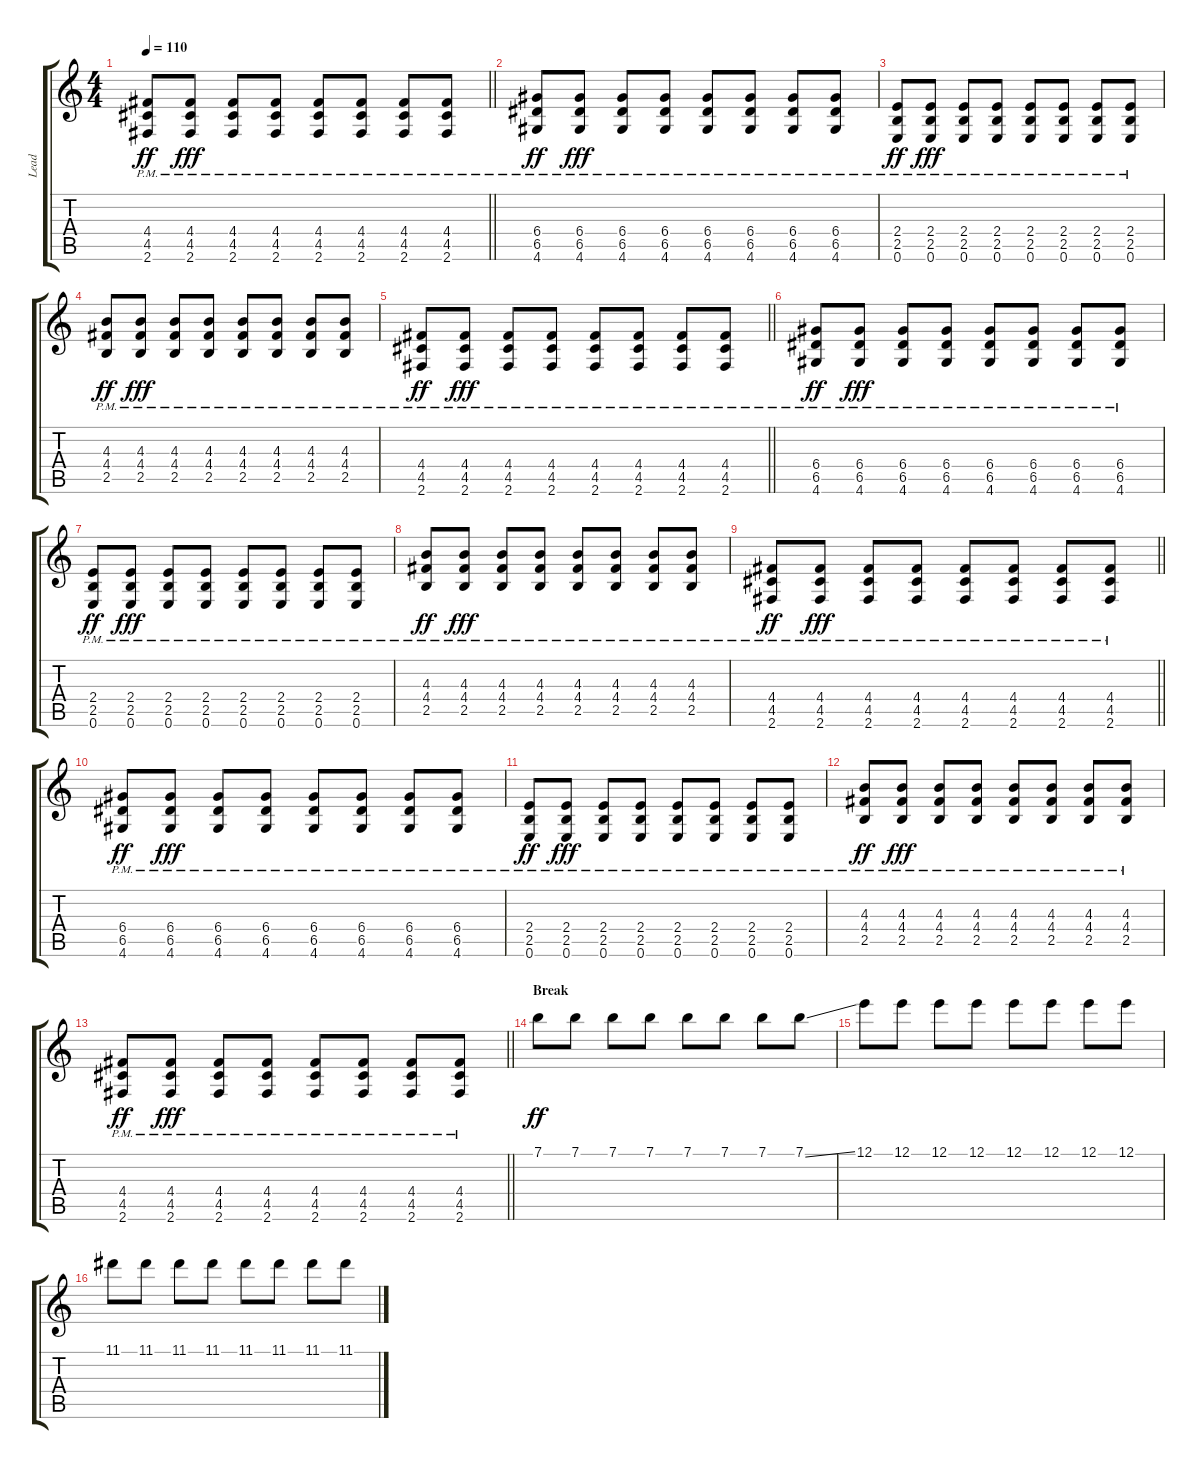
\track ("Lead" "Lead") {instrument overdrivenguitar}
\staff {score tabs}
\tuning (E4 B3 G3 D3 A2 E2) {hide}
\ts (4 4)
\tempo 110
\clef g2
\barLineRight lightlight
\ks c
(4.4{pm} 4.5{pm} 2.6{pm}).8{dy ff} (4.4{pm} 4.5{pm} 2.6{pm}).8{dy fff} (4.4{pm} 4.5{pm} 2.6{pm}).8 (4.4{pm} 4.5{pm} 2.6{pm}).8 (4.4{pm} 4.5{pm} 2.6{pm}).8 (4.4{pm} 4.5{pm} 2.6{pm}).8 (4.4{pm} 4.5{pm} 2.6{pm}).8 (4.4{pm} 4.5{pm} 2.6{pm}).8 |
(6.4{pm} 6.5{pm} 4.6{pm}).8{dy ff} (6.4{pm} 6.5{pm} 4.6{pm}).8{dy fff} (6.4{pm} 6.5{pm} 4.6{pm}).8 (6.4{pm} 6.5{pm} 4.6{pm}).8 (6.4{pm} 6.5{pm} 4.6{pm}).8 (6.4{pm} 6.5{pm} 4.6{pm}).8 (6.4{pm} 6.5{pm} 4.6{pm}).8 (6.4{pm} 6.5{pm} 4.6{pm}).8 |
(2.4{pm} 2.5{pm} 0.6{pm}).8{dy ff} (2.4{pm} 2.5{pm} 0.6{pm}).8{dy fff} (2.4{pm} 2.5{pm} 0.6{pm}).8 (2.4{pm} 2.5{pm} 0.6{pm}).8 (2.4{pm} 2.5{pm} 0.6{pm}).8 (2.4{pm} 2.5{pm} 0.6{pm}).8 (2.4{pm} 2.5{pm} 0.6{pm}).8 (2.4{pm} 2.5{pm} 0.6{pm}).8 |
(4.3{pm} 4.4{pm} 2.5{pm}).8{dy ff} (4.3{pm} 4.4{pm} 2.5{pm}).8{dy fff} (4.3{pm} 4.4{pm} 2.5{pm}).8 (4.3{pm} 4.4{pm} 2.5{pm}).8 (4.3{pm} 4.4{pm} 2.5{pm}).8 (4.3{pm} 4.4{pm} 2.5{pm}).8 (4.3{pm} 4.4{pm} 2.5{pm}).8 (4.3{pm} 4.4{pm} 2.5{pm}).8 |
\barLineRight lightlight
(4.4{pm} 4.5{pm} 2.6{pm}).8{dy ff} (4.4{pm} 4.5{pm} 2.6{pm}).8{dy fff} (4.4{pm} 4.5{pm} 2.6{pm}).8 (4.4{pm} 4.5{pm} 2.6{pm}).8 (4.4{pm} 4.5{pm} 2.6{pm}).8 (4.4{pm} 4.5{pm} 2.6{pm}).8 (4.4{pm} 4.5{pm} 2.6{pm}).8 (4.4{pm} 4.5{pm} 2.6{pm}).8 |
(6.4{pm} 6.5{pm} 4.6{pm}).8{dy ff} (6.4{pm} 6.5{pm} 4.6{pm}).8{dy fff} (6.4{pm} 6.5{pm} 4.6{pm}).8 (6.4{pm} 6.5{pm} 4.6{pm}).8 (6.4{pm} 6.5{pm} 4.6{pm}).8 (6.4{pm} 6.5{pm} 4.6{pm}).8 (6.4{pm} 6.5{pm} 4.6{pm}).8 (6.4{pm} 6.5{pm} 4.6{pm}).8 |
(2.4{pm} 2.5{pm} 0.6{pm}).8{dy ff} (2.4{pm} 2.5{pm} 0.6{pm}).8{dy fff} (2.4{pm} 2.5{pm} 0.6{pm}).8 (2.4{pm} 2.5{pm} 0.6{pm}).8 (2.4{pm} 2.5{pm} 0.6{pm}).8 (2.4{pm} 2.5{pm} 0.6{pm}).8 (2.4{pm} 2.5{pm} 0.6{pm}).8 (2.4{pm} 2.5{pm} 0.6{pm}).8 |
(4.3{pm} 4.4{pm} 2.5{pm}).8{dy ff} (4.3{pm} 4.4{pm} 2.5{pm}).8{dy fff} (4.3{pm} 4.4{pm} 2.5{pm}).8 (4.3{pm} 4.4{pm} 2.5{pm}).8 (4.3{pm} 4.4{pm} 2.5{pm}).8 (4.3{pm} 4.4{pm} 2.5{pm}).8 (4.3{pm} 4.4{pm} 2.5{pm}).8 (4.3{pm} 4.4{pm} 2.5{pm}).8 |
\barLineRight lightlight
(4.4{pm} 4.5{pm} 2.6{pm}).8{dy ff} (4.4{pm} 4.5{pm} 2.6{pm}).8{dy fff} (4.4{pm} 4.5{pm} 2.6{pm}).8 (4.4{pm} 4.5{pm} 2.6{pm}).8 (4.4{pm} 4.5{pm} 2.6{pm}).8 (4.4{pm} 4.5{pm} 2.6{pm}).8 (4.4{pm} 4.5{pm} 2.6{pm}).8 (4.4{pm} 4.5{pm} 2.6{pm}).8 |
(6.4{pm} 6.5{pm} 4.6{pm}).8{dy ff} (6.4{pm} 6.5{pm} 4.6{pm}).8{dy fff} (6.4{pm} 6.5{pm} 4.6{pm}).8 (6.4{pm} 6.5{pm} 4.6{pm}).8 (6.4{pm} 6.5{pm} 4.6{pm}).8 (6.4{pm} 6.5{pm} 4.6{pm}).8 (6.4{pm} 6.5{pm} 4.6{pm}).8 (6.4{pm} 6.5{pm} 4.6{pm}).8 |
(2.4{pm} 2.5{pm} 0.6{pm}).8{dy ff} (2.4{pm} 2.5{pm} 0.6{pm}).8{dy fff} (2.4{pm} 2.5{pm} 0.6{pm}).8 (2.4{pm} 2.5{pm} 0.6{pm}).8 (2.4{pm} 2.5{pm} 0.6{pm}).8 (2.4{pm} 2.5{pm} 0.6{pm}).8 (2.4{pm} 2.5{pm} 0.6{pm}).8 (2.4{pm} 2.5{pm} 0.6{pm}).8 |
(4.3{pm} 4.4{pm} 2.5{pm}).8{dy ff} (4.3{pm} 4.4{pm} 2.5{pm}).8{dy fff} (4.3{pm} 4.4{pm} 2.5{pm}).8 (4.3{pm} 4.4{pm} 2.5{pm}).8 (4.3{pm} 4.4{pm} 2.5{pm}).8 (4.3{pm} 4.4{pm} 2.5{pm}).8 (4.3{pm} 4.4{pm} 2.5{pm}).8 (4.3{pm} 4.4{pm} 2.5{pm}).8 |
\barLineRight lightlight
(4.4{pm} 4.5{pm} 2.6{pm}).8{dy ff} (4.4{pm} 4.5{pm} 2.6{pm}).8{dy fff} (4.4{pm} 4.5{pm} 2.6{pm}).8 (4.4{pm} 4.5{pm} 2.6{pm}).8 (4.4{pm} 4.5{pm} 2.6{pm}).8 (4.4{pm} 4.5{pm} 2.6{pm}).8 (4.4{pm} 4.5{pm} 2.6{pm}).8 (4.4{pm} 4.5{pm} 2.6{pm}).8 |
\section ("" "Break")
7.1.8{dy ff} 7.1.8 7.1.8 7.1.8 7.1.8 7.1.8 7.1.8 7.1{ss}.8 |
12.1.8 12.1.8 12.1.8 12.1.8 12.1.8 12.1.8 12.1.8 12.1.8 |
11.1.8 11.1.8 11.1.8 11.1.8 11.1.8 11.1.8 11.1.8 11.1.8
